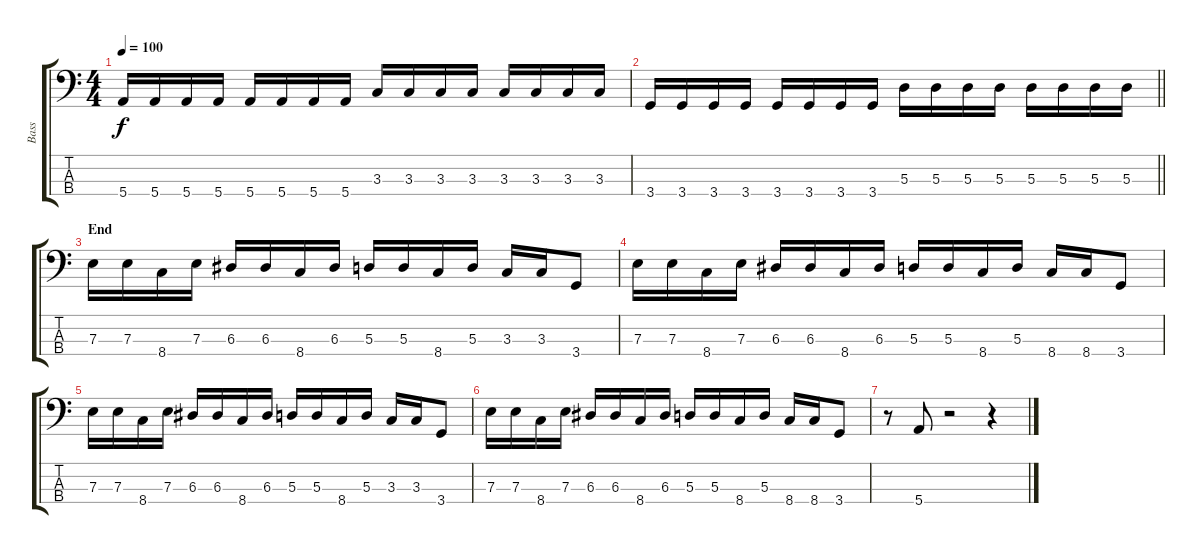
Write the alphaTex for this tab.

\track ("Bass" "Bass") {instrument electricbassfinger}
\staff {score tabs}
\tuning (G2 D2 A1 E1) {hide}
\ts (4 4)
\tempo 100
\clef f4
\ks c
5.4.16{dy f} 5.4.16 5.4.16 5.4.16 5.4.16 5.4.16 5.4.16 5.4.16 3.3.16 3.3.16 3.3.16 3.3.16 3.3.16 3.3.16 3.3.16 3.3.16 |
\barLineRight lightlight
3.4.16 3.4.16 3.4.16 3.4.16 3.4.16 3.4.16 3.4.16 3.4.16 5.3.16 5.3.16 5.3.16 5.3.16 5.3.16 5.3.16 5.3.16 5.3.16 |
\section ("" "End")
7.3.16 7.3.16 8.4.16 7.3.16 6.3.16 6.3.16 8.4.16 6.3.16 5.3.16 5.3.16 8.4.16 5.3.16 3.3.16 3.3.16 3.4.8 |
7.3.16 7.3.16 8.4.16 7.3.16 6.3.16 6.3.16 8.4.16 6.3.16 5.3.16 5.3.16 8.4.16 5.3.16 8.4.16 8.4.16 3.4.8 |
7.3.16 7.3.16 8.4.16 7.3.16 6.3.16 6.3.16 8.4.16 6.3.16 5.3.16 5.3.16 8.4.16 5.3.16 3.3.16 3.3.16 3.4.8 |
7.3.16 7.3.16 8.4.16 7.3.16 6.3.16 6.3.16 8.4.16 6.3.16 5.3.16 5.3.16 8.4.16 5.3.16 8.4.16 8.4.16 3.4.8 |
r.8 5.4.8 r.2 r.4
